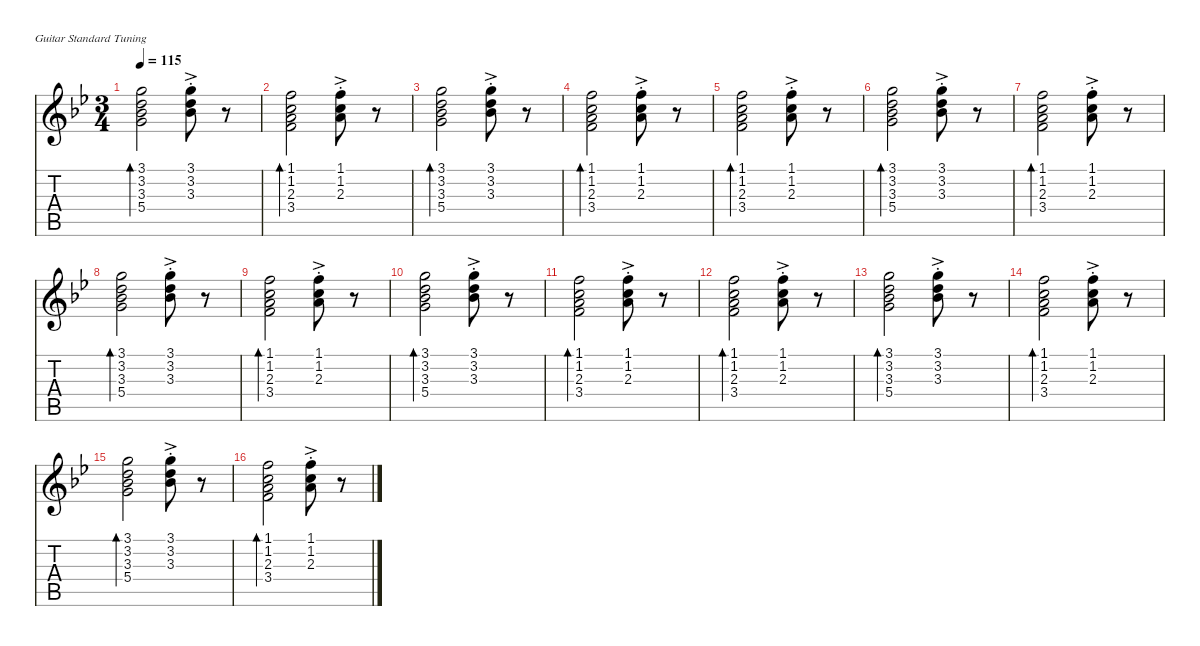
\defaultSystemsLayout 4
\hideDynamics
\bracketExtendMode nobrackets
\singleTrackTrackNamePolicy hidden
\multiTrackTrackNamePolicy hidden
\firstSystemTrackNameMode fullname
\firstSystemTrackNameOrientation horizontal
\otherSystemsTrackNameOrientation horizontal
\track ("Guitar" "jz.guit.") {defaultSystemsLayout 8 instrument electricguitarjazz}
\staff {score tabs}
\tuning (E4 B3 G3 D3 A2 E2)
\ts (3 4)
\tempo 115
\clef g2
\ks gminor
(3.1{acc forcenatural} 3.2{acc forcenatural} 3.3{acc b} 5.4{acc forcenatural}).2{bd 120 dy mp beam Down} (3.1{ac st acc forcenatural} 3.2{ac st acc forcenatural} 3.3{ac st acc b}).8{dy mf beam Down} r.8{beam Down} |
(1.1{acc forcenatural} 1.2{acc forcenatural} 2.3{acc forcenatural} 3.4{acc forcenatural}).2{bd 120 dy mp beam Down} (1.1{ac st acc forcenatural} 1.2{ac st acc forcenatural} 2.3{ac st acc forcenatural}).8{beam Down} r.8{beam Down} |
(3.1{acc forcenatural} 3.2{acc forcenatural} 3.3{acc b} 5.4{acc forcenatural}).2{bd 120 beam Down} (3.1{ac st acc forcenatural} 3.2{ac st acc forcenatural} 3.3{ac st acc b}).8{dy mf beam Down} r.8{beam Down} |
(1.1{acc forcenatural} 1.2{acc forcenatural} 2.3{acc forcenatural} 3.4{acc forcenatural}).2{bd 120 dy mp beam Down} (1.1{ac st acc forcenatural} 1.2{ac st acc forcenatural} 2.3{ac st acc forcenatural}).8{beam Down} r.8{beam Down} |
(1.1{acc forcenatural} 1.2{acc forcenatural} 2.3{acc forcenatural} 3.4{acc forcenatural}).2{bd 120 beam Down} (1.1{ac st acc forcenatural} 1.2{ac st acc forcenatural} 2.3{ac st acc forcenatural}).8{beam Down} r.8{beam Down} |
(3.1{acc forcenatural} 3.2{acc forcenatural} 3.3{acc b} 5.4{acc forcenatural}).2{bd 120 beam Down} (3.1{ac st acc forcenatural} 3.2{ac st acc forcenatural} 3.3{ac st acc b}).8{dy mf beam Down} r.8{beam Down} |
(1.1{acc forcenatural} 1.2{acc forcenatural} 2.3{acc forcenatural} 3.4{acc forcenatural}).2{bd 120 dy mp beam Down} (1.1{ac st acc forcenatural} 1.2{ac st acc forcenatural} 2.3{ac st acc forcenatural}).8{beam Down} r.8{beam Down} |
(3.1{acc forcenatural} 3.2{acc forcenatural} 3.3{acc b} 5.4{acc forcenatural}).2{bd 120 beam Down} (3.1{ac st acc forcenatural} 3.2{ac st acc forcenatural} 3.3{ac st acc b}).8{dy mf beam Down} r.8{beam Down} |
(1.1{acc forcenatural} 1.2{acc forcenatural} 2.3{acc forcenatural} 3.4{acc forcenatural}).2{bd 120 dy mp beam Down} (1.1{ac st acc forcenatural} 1.2{ac st acc forcenatural} 2.3{ac st acc forcenatural}).8{beam Down} r.8{beam Down} |
(3.1{acc forcenatural} 3.2{acc forcenatural} 3.3{acc b} 5.4{acc forcenatural}).2{bd 120 beam Down} (3.1{ac st acc forcenatural} 3.2{ac st acc forcenatural} 3.3{ac st acc b}).8{dy mf beam Down} r.8{beam Down} |
(1.1{acc forcenatural} 1.2{acc forcenatural} 2.3{acc forcenatural} 3.4{acc forcenatural}).2{bd 120 dy mp beam Down} (1.1{ac st acc forcenatural} 1.2{ac st acc forcenatural} 2.3{ac st acc forcenatural}).8{beam Down} r.8{beam Down} |
(1.1{acc forcenatural} 1.2{acc forcenatural} 2.3{acc forcenatural} 3.4{acc forcenatural}).2{bd 120 beam Down} (1.1{ac st acc forcenatural} 1.2{ac st acc forcenatural} 2.3{ac st acc forcenatural}).8{beam Down} r.8{beam Down} |
(3.1{acc forcenatural} 3.2{acc forcenatural} 3.3{acc b} 5.4{acc forcenatural}).2{bd 120 beam Down} (3.1{ac st acc forcenatural} 3.2{ac st acc forcenatural} 3.3{ac st acc b}).8{dy mf beam Down} r.8{beam Down} |
(1.1{acc forcenatural} 1.2{acc forcenatural} 2.3{acc forcenatural} 3.4{acc forcenatural}).2{bd 120 dy mp beam Down} (1.1{ac st acc forcenatural} 1.2{ac st acc forcenatural} 2.3{ac st acc forcenatural}).8{beam Down} r.8{beam Down} |
(3.1{acc forcenatural} 3.2{acc forcenatural} 3.3{acc b} 5.4{acc forcenatural}).2{bd 120 beam Down} (3.1{ac st acc forcenatural} 3.2{ac st acc forcenatural} 3.3{ac st acc b}).8{dy mf beam Down} r.8{beam Down} |
(1.1{acc forcenatural} 1.2{acc forcenatural} 2.3{acc forcenatural} 3.4{acc forcenatural}).2{bd 120 dy mp beam Down} (1.1{ac st acc forcenatural} 1.2{ac st acc forcenatural} 2.3{ac st acc forcenatural}).8{beam Down} r.8{beam Down}
